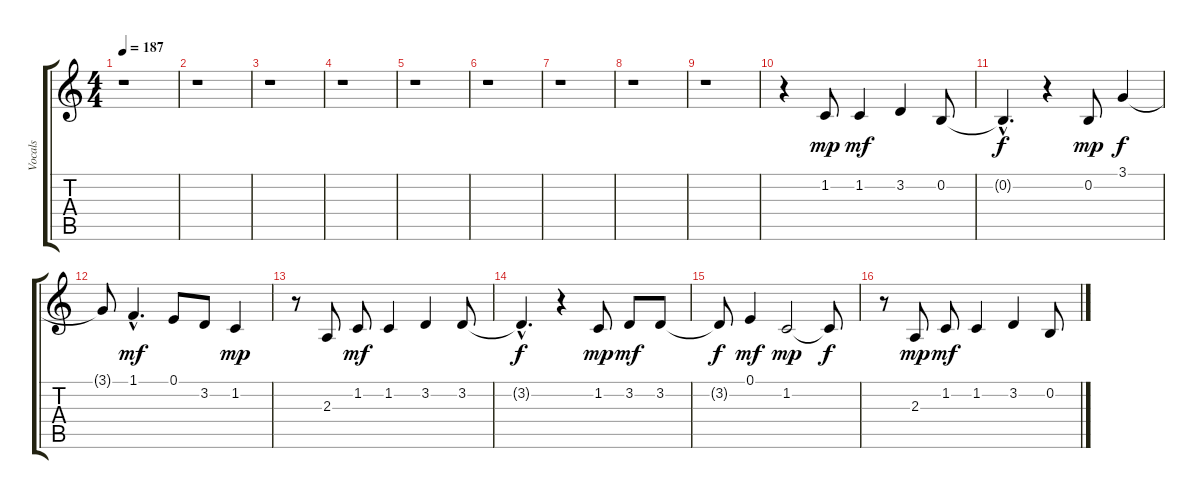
\track ("Vocals" "Vocals") {instrument oboe}
\staff {score tabs}
\tuning (E4 B3 G3 D3 A2 E2) {hide}
\ts (4 4)
\tempo 187
\clef g2
\ks c
r.1{dy f} |
r.1 |
r.1 |
r.1 |
r.1 |
r.1 |
r.1 |
r.1 |
r.1 |
r.4 1.2.8{dy mp} 1.2.4{dy mf} 3.2.4 0.2.8 |
0.2{hac t}.4{d dy f} r.4 0.2.8{dy mp} 3.1.4{dy f} |
3.1{t}.8 1.1{hac}.4{d dy mf} 0.1.8 3.2.8 1.2.4{dy mp} |
r.8 2.3.8 1.2.8{dy mf} 1.2.4 3.2.4 3.2.8 |
3.2{hac t}.4{d dy f} r.4 1.2.8{dy mp} 3.2.8{dy mf} 3.2.8 |
3.2{t}.8{dy f} 0.1.4{dy mf} 1.2.2{dy mp} 1.2{t}.8{dy f} |
r.8 2.3.8{dy mp} 1.2.8{dy mf} 1.2.4 3.2.4 0.2.8
